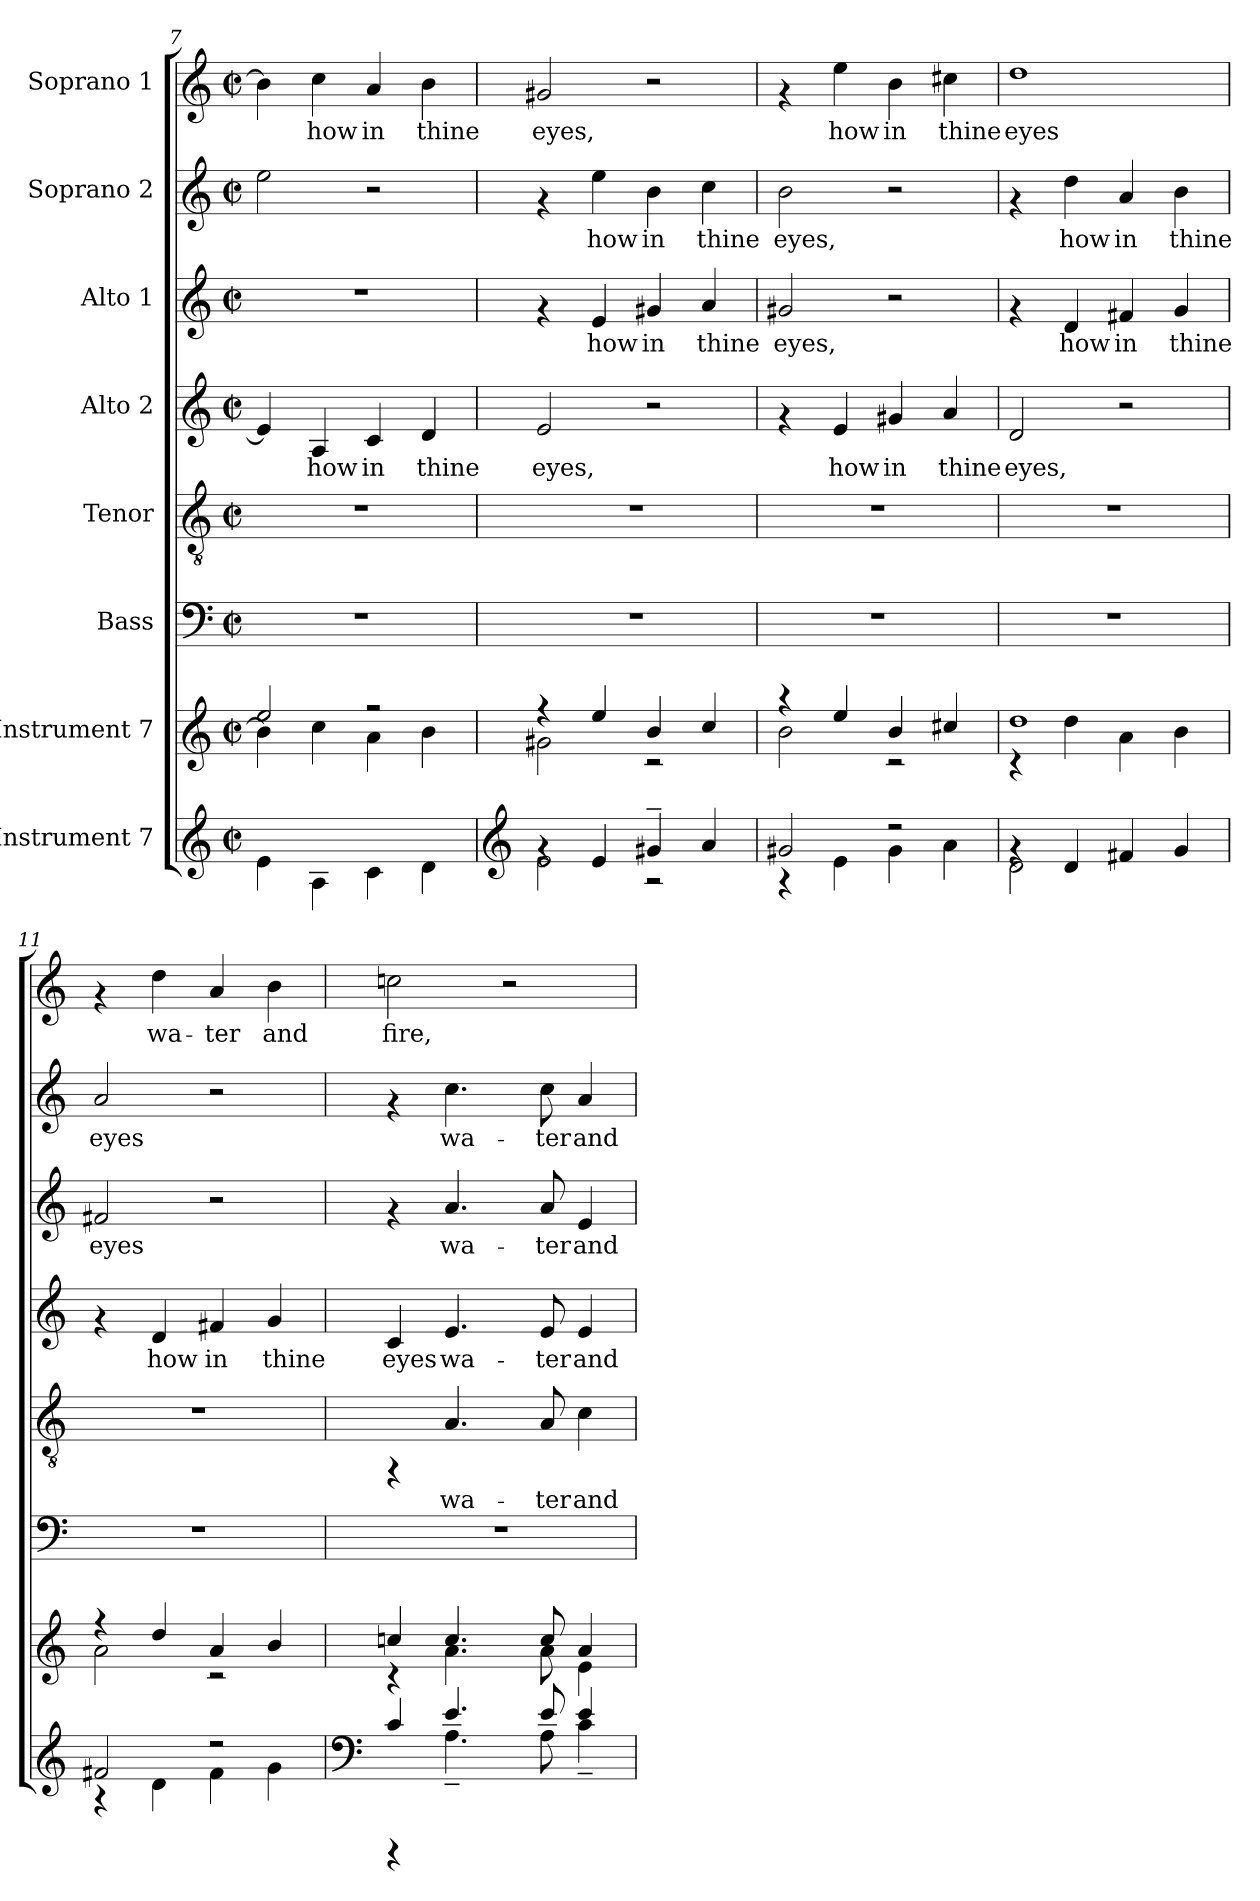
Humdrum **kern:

**kern	**kern	**kern	**kern	**text	**kern	**text	**kern	**text	**kern	**text	**kern	**text
*part8	*part7	*part6	*part5	*part5	*part4	*part4	*part3	*part3	*part2	*part2	*part1	*part1
*staff8	*staff7	*staff6	*staff5	*staff5	*staff4	*staff4	*staff3	*staff3	*staff2	*staff2	*staff1	*staff1
*I"Instrument 7	*I"Instrument 7	*I"Bass	*I"Tenor	*	*I"Alto 2	*	*I"Alto 1	*	*I"Soprano 2	*	*I"Soprano 1	*
*clefG2	*clefG2	*clefF4	*clefGv2	*	*clefG2	*	*clefG2	*	*clefG2	*	*clefG2	*
*k[]	*k[]	*k[]	*k[]	*	*k[]	*	*k[]	*	*k[]	*	*k[]	*
*C:	*C:	*C:	*C:	*	*C:	*	*C:	*	*C:	*	*C:	*
*M2/2	*M2/2	*M2/2	*M2/2	*	*M2/2	*	*M2/2	*	*M2/2	*	*M2/2	*
*met(c|)	*met(c|)	*met(c|)	*met(c|)	*	*met(c|)	*	*met(c|)	*	*met(c|)	*	*met(c|)	*
=7	=7	=7	=7	=7	=7	=7	=7	=7	=7	=7	=7	=7
*	*^	*	*	*	*	*	*	*	*	*	*	*
!	!	!	!	!	!	!	!LO:LY:b:cj	!	!	!	!LO:LY:b:cj	!	!LO:LY:b:cj
4e\	2ee/	4b\]	1r	1r	.	4e/]	.	1r	.	2ee\	.	4b\]	.
!	!	!	!	!	!	!	!LO:LY:b:cj	!	!	!	!	!	!LO:LY:b:cj
4A\	.	4cc\	.	.	.	4A/	how	.	.	.	.	4cc\	how
!	!	!	!	!	!	!	!LO:LY:b:cj	!	!	!	!	!	!LO:LY:b:cj
4c\	2r	4a\	.	.	.	4c/	in	.	.	2r	.	4a/	in
!	!	!	!	!	!	!	!LO:LY:b:cj	!	!	!	!	!	!LO:LY:b:cj
4d\	.	4b\	.	.	.	4d/	thine	.	.	.	.	4b\	thine
!!LO:PB:g=z
=8	=8	=8	=8	=8	=8	=8	=8	=8	=8	=8	=8	=8	=8
*clefG2	*	*	*	*	*	*	*	*	*	*	*	*	*
*^	*	*	*	*	*	*	*	*	*	*	*	*	*
!	!	!	!	!	!	!	!	!LO:LY:b:cj	!	!	!	!	!	!LO:LY:b:cj
4rg	2e\	4r	2g#X\	1r	1r	.	2e/	eyes,	4rf	.	4rf	.	2g#X/	eyes,
!	!	!	!	!	!	!	!	!	!	!LO:LY:b:cj	!	!LO:LY:b:cj	!	!
4e/	.	4ee/	.	.	.	.	.	.	4e/	how	4ee\	how	.	.
!	!	!	!	!	!	!	!	!	!	!LO:LY:b:cj	!	!LO:LY:b:cj	!	!
4g#X~</	2r	4b/	2r	.	.	.	2r	.	4g#X/	in	4b\	in	2r	.
!	!	!	!	!	!	!	!	!	!	!LO:LY:b:cj	!	!LO:LY:b:cj	!	!
4a/	.	4cc/	.	.	.	.	.	.	4a/	thine	4cc\	thine	.	.
=9	=9	=9	=9	=9	=9	=9	=9	=9	=9	=9	=9	=9	=9	=9
!	!	!	!	!	!	!	!	!	!	!LO:LY:b:cj	!	!LO:LY:b:cj	!	!
2g#X/	4rA	4r	2b\	1r	1r	.	4rf	.	2g#X/	eyes,	2b\	eyes,	4rf	.
!	!	!	!	!	!	!	!	!LO:LY:b:cj	!	!	!	!	!	!LO:LY:b:cj
.	4e\	4ee/	.	.	.	.	4e/	how	.	.	.	.	4ee\	how
!	!	!	!	!	!	!	!	!LO:LY:b:cj	!	!	!	!	!	!LO:LY:b:cj
2r	4g#\	4b/	2r	.	.	.	4g#X/	in	2r	.	2r	.	4b\	in
!	!	!	!	!	!	!	!	!LO:LY:b:cj	!	!	!	!	!	!LO:LY:b:cj
.	4a\	4cc#X/	.	.	.	.	4a/	thine	.	.	.	.	4cc#X\	thine
=10	=10	=10	=10	=10	=10	=10	=10	=10	=10	=10	=10	=10	=10	=10
!	!	!	!	!	!	!	!	!LO:LY:b:cj	!	!	!	!	!	!LO:LY:b:cj
4rg	2d\	1dd	4rc	1r	1r	.	2d/	eyes,	4rf	.	4rf	.	1dd	eyes
!	!	!	!	!	!	!	!	!	!	!LO:LY:b:cj	!	!LO:LY:b:cj	!	!
4d/	.	.	4dd\	.	.	.	.	.	4d/	how	4dd\	how	.	.
!	!	!	!	!	!	!	!	!	!	!LO:LY:b:cj	!	!LO:LY:b:cj	!	!
4f#X/	2ryy	.	4a\	.	.	.	2r	.	4f#X/	in	4a/	in	.	.
!	!	!	!	!	!	!	!	!	!	!LO:LY:b:cj	!	!LO:LY:b:cj	!	!
4g/	.	.	4b\	.	.	.	.	.	4g/	thine	4b\	thine	.	.
=11	=11	=11	=11	=11	=11	=11	=11	=11	=11	=11	=11	=11	=11	=11
!	!	!	!	!	!	!	!	!	!	!LO:LY:b:cj	!	!LO:LY:b:cj	!	!
2f#X/	4rA	4r	2a\	1r	1r	.	4rf	.	2f#X/	eyes	2a/	eyes	4rf	.
!	!	!	!	!	!	!	!	!LO:LY:b:cj	!	!	!	!	!	!LO:LY:b:cj
.	4d\	4dd/	.	.	.	.	4d/	how	.	.	.	.	4dd\	wa-
!	!	!	!	!	!	!	!	!LO:LY:b:cj	!	!	!	!	!	!LO:LY:b:cj
2r	4f#\	4a/	2r	.	.	.	4f#X/	in	2r	.	2r	.	4a/	-ter
!	!	!	!	!	!	!	!	!LO:LY:b:cj	!	!	!	!	!	!LO:LY:b:cj
.	4g\	4b/	.	.	.	.	4g/	thine	.	.	.	.	4b\	and
=12	=12	=12	=12	=12	=12	=12	=12	=12	=12	=12	=12	=12	=12	=12
*clefF4	*	*	*	*	*	*	*	*	*	*	*	*	*	*
!	!	!	!	!	!	!	!	!LO:LY:b:cj	!	!	!	!	!	!LO:LY:b:cj
4c/	4rGGGG	4ccn/	4rc	1r	4rFF	.	4c/	eyes	4rf	.	4rf	.	2ccn\	fire,
!	!	!	!	!	!	!LO:LY:b:cj	!	!LO:LY:b:cj	!	!LO:LY:b:cj	!	!LO:LY:b:cj	!	!
4.e/	4.A~>\	4.cc/	4.a\	.	4.A/	wa-	4.e/	wa-	4.a/	wa-	4.cc\	wa-	.	.
.	.	.	.	.	.	.	.	.	.	.	.	.	2r	.
!	!	!	!	!	!	!LO:LY:b:cj	!	!LO:LY:b:cj	!	!LO:LY:b:cj	!	!LO:LY:b:cj	!	!
8e/	8A\	8cc/	8a\	.	8A/	-ter	8e/	-ter	8a/	-ter	8cc\	-ter	.	.
!	!	!	!	!	!	!LO:LY:b:cj	!	!LO:LY:b:cj	!	!LO:LY:b:cj	!	!LO:LY:b:cj	!	!
4e/	4c~>\	4a/	4e\	.	4c\	and	4e/	and	4e/	and	4a/	and	.	.
*v	*v	*	*	*	*	*	*	*	*	*	*	*	*	*
*	*v	*v	*	*	*	*	*	*	*	*	*	*	*
=	=	=	=	=	=	=	=	=	=	=	=	=
*-	*-	*-	*-	*-	*-	*-	*-	*-	*-	*-	*-	*-
